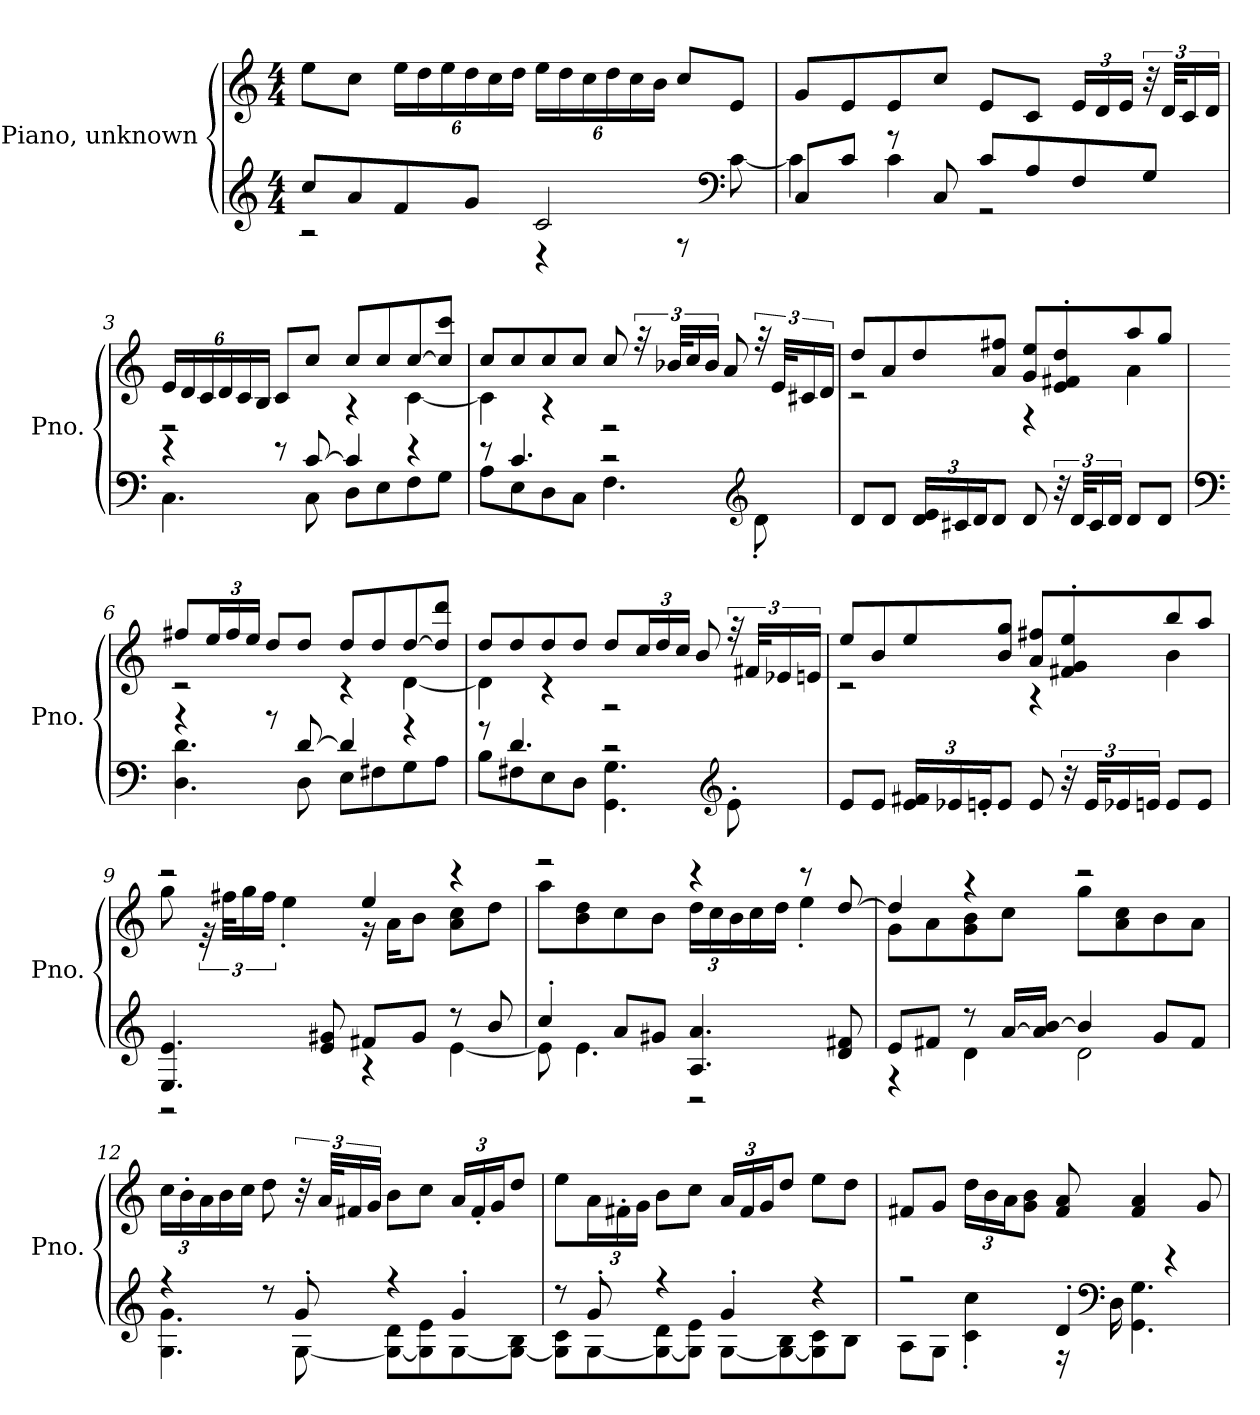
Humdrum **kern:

**kern	**kern
*part1	*part1
*staff2	*staff1
*I"Piano, unknown	*
*I'Pno.	*
*clefG2	*clefG2
*k[]	*k[]
*M4/4	*M4/4
*MM104	*MM104
=1	=1
*^	*
8cc/L	2r	8ee\L
8a/	.	8cc\J
*	*	*Xbrackettup
8f/	.	24ee\LL
.	.	24dd\
.	.	24ee\
8g/J	.	24dd\
.	.	24cc\
.	.	24dd\JJ
2c/	4r	24ee\LL
.	.	24dd\
.	.	24cc\
.	.	24dd\
.	.	24cc\
.	.	24b\JJ
.	8r	8cc/L
*clefF4	*	*
.	[8c\	8e/J
=2	=2	=2
8C/L	4c\]	8g/L
8c/J	.	8e/
8r	4c\	8e/
8C/	.	8cc/J
8c/L	2r	8e/L
8A/	.	8c/J
8F/	.	24e/LL
.	.	24d/
.	.	24e/JJ
*	*	*brackettup
8G/J	.	48r
.	.	48d/KLL
.	.	24c/
.	.	24d/JJ
!!LO:LB:g=z
=3	=3	=3
*	*	*Xbrackettup
*	*	*^
4r	4.C\	24e/LL	2r
.	.	24d/	.
.	.	24c/	.
.	.	24d/	.
.	.	24c/	.
.	.	24B/JJ	.
8r	.	8c/L	.
[8c/	8C\	8cc/J	.
4c/]	8D\L	8cc/L	4r
.	8E\	8cc/	.
4r	8F\	[8cc/	[4c\
.	8G\J	8cc/] 8ccc/J	.
=4	=4	=4	=4
8r	8A\L	8cc/L	4c\]
4.c/	8E\	8cc/	.
.	8D\	8cc/	4r
.	8C\J	8cc/J	.
2r	4.F\	8cc/	2r
*	*	*brackettup	*
.	.	48r	.
.	.	48b-X/KLL	.
.	.	24cc/	.
.	.	24b-/JJ	.
.	.	8a/	.
*clefG2	*	*	*
.	8d'\	48r	.
.	.	48e/KLL	.
.	.	24c#X/	.
.	.	24d/JJ	.
*v	*v	*	*
!!LO:LB:g=z	!!
=5	=5	=5
8d/L	8dd/L	2r
8d/J	8a/	.
*Xbrackettup	*	*
24d/ 24e/LL	8dd/	.
24c#X/	.	.
24d/J	.	.
8d/J	8a/ 8ff#X/J	.
8d/	8g/ 8ee/L	4r
*brackettup	*	*
48r	8e/' 8f#X/' 8dd/'	.
48d/KLL	.	.
24c#/	.	.
24d/JJ	.	.
8d/L	8aa/	4a\
8d/J	8gg/J	.
=6	=6	=6
*clefF4	*	*
*^	*	*
4r	4.D\ 4.d\	8ff#X/L	2r
*	*	*Xbrackettup	*
.	.	24ee/L	.
.	.	24ff#/	.
.	.	24ee/JJ	.
8r	.	8dd/L	.
[8d/	8D\	8dd/J	.
4d/]	8E\L	8dd/L	4r
.	8F#X\	8dd/	.
4r	8G\	[8dd/	[4d\
.	8A\J	8dd/] 8ddd/J	.
!!LO:LB:g=z	!!
=7	=7	=7	=7
8r	8B\L	8dd/L	4d\]
4.d/	8F#X\	8dd/	.
.	8E\	8dd/	4r
.	8D\J	8dd/J	.
2r	4.GG\ 4.G\	8dd/L	2r
.	.	24cc/L	.
.	.	24dd/	.
.	.	24cc/JJ	.
.	.	8b/	.
*clefG2	*	*	*
*	*	*brackettup	*
.	8e'\	48r	.
.	.	48f#X/KLL	.
.	.	24e-X/	.
.	.	24en/JJ	.
*v	*v	*	*
=8	=8	=8
8e/L	8ee/L	2r
8e/J	8b/	.
*Xbrackettup	*	*
24e/ 24f#X/LL	8ee/	.
24e-X/	.	.
24en'/J	.	.
8e/J	8b/ 8gg/J	.
8e/	8a/ 8ff#X/L	4r
*brackettup	*	*
48r	8f#X/' 8g/' 8ee/'	.
48e/KLL	.	.
24e-X/	.	.
24en/JJ	.	.
8e/L	8bb/	4b\
8e/J	8aa/J	.
!!LO:LB:g=z	!!
=9	=9	=9
*^	*	*
4.E/ 4.e/	2r	2r	8gg\
.	.	.	48r
.	.	.	48ff#X\KLL
.	.	.	24gg\
.	.	.	24ff#\JJ
.	.	.	4ee'\
8e/ 8g#X/	.	.	.
8f#X/L	4r	4ee/	16r
.	.	.	16a\KL
8g#/J	.	.	8b\J
8r	[4e\	4r	8a\ 8cc\L
8b/	.	.	8dd\J
=10	=10	=10	=10
4cc'/	8e\]	2r	8aa\L
.	4.e\	.	8b\ 8dd\
8a/L	.	.	8cc\
8g#X/J	.	.	8b\J
*	*	*	*Xbrackettup
4.A/ 4.a/	2r	4r	24dd\LL
.	.	.	24cc\
.	.	.	24b\
.	.	.	16cc\
.	.	.	16dd\JJ
.	.	8r	4ee'\
8d/ 8f#X/	.	[8dd/	.
=11	=11	=11	=11
8e/L	4r	4dd/]	8g\L
8f#X/J	.	.	8a\
8r	4d\	4r	8g\ 8b\
[16a/LL	.	.	8cc\J
16a/] [16b/JJ	.	.	.
4b/]	2d\	2r	8gg\L
.	.	.	8a\ 8cc\
8g/L	.	.	8b\
8f#/J	.	.	8a\J
*	*	*v	*v
!!LO:LB:g=z
=12	=12	=12
4r	4.G\ 4.g\	24cc\LL
.	.	24b'\
.	.	24a\
.	.	16b\
.	.	16cc\JJ
8r	.	8dd\
*	*	*brackettup
8g'/	[8G\	48r
.	.	48a/KLL
.	.	24f#X/
.	.	24g/JJ
4r	8G\_ 8d\L	8b\L
.	8G\] 8e\	8cc\J
*	*	*Xbrackettup
4g'/	[8G\	24a/LL
.	.	24f#'/
.	.	24g/J
.	8G\_ 8B\J	8dd/J
=13	=13	=13
8r	8G\] 8c\L	8ee\L
8g'/	[8G\	24a\L
.	.	24f#X'\
.	.	24g\JJ
4r	8G\_ 8d\	8b\L
.	8G\] 8e\J	8cc\J
4g'/	[8G\L	24a/LL
.	.	24f#/
.	.	24g/J
.	8G\_ 8B\	8dd/J
4r	8G\] 8c\	8ee\L
.	8B\J	8dd\J
!!LO:PB:g=z
=14	=14	=14
2r	8A\L	8f#X/L
.	8G\J	8g/J
.	4c\' 4cc\'	24dd\LL
.	.	24b\
.	.	24a\J
.	.	8g\ 8b\J
4d'/	16r	8f#/ 8a/
*clefF4	*	*
.	16D\	.
.	4.GG\ 4.G\	4f#/ 4a/
4r	.	.
.	.	8g/
*v	*v	*
=	=
*-	*-
